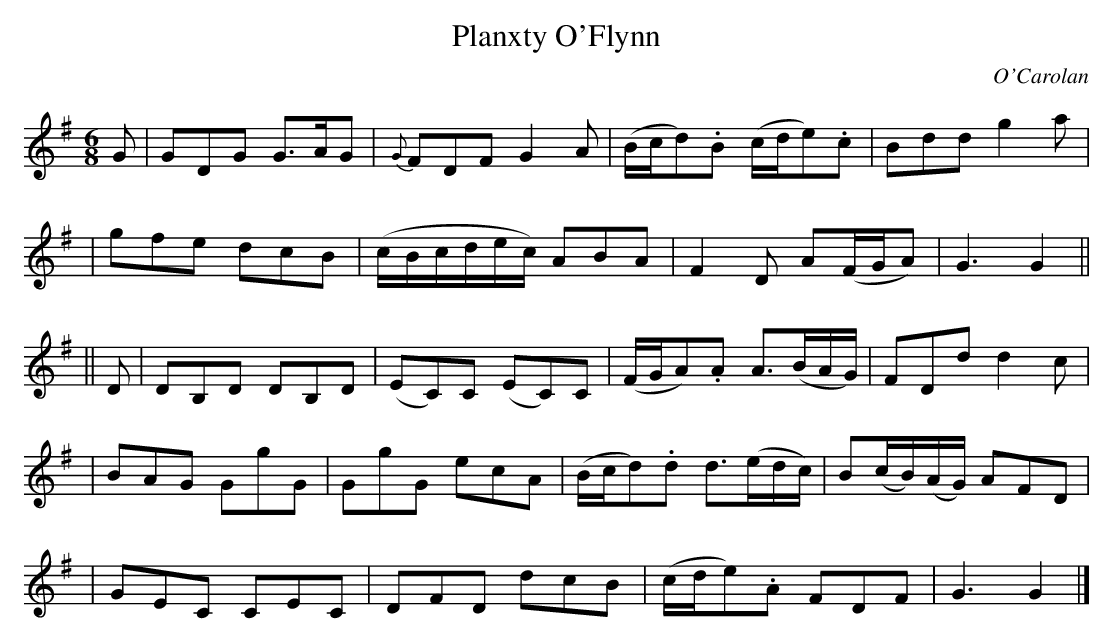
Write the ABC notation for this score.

X:1
T: Planxty O'Flynn
C:O'Carolan
M:6/8
L:1/8
K:G
G \
| GDG G>AG | {G}FDF G2A | (B/c/d).B (c/d/e).c | Bdd g2a |
| gfe dcB | (c/B/c/d/e/c/) ABA | F2D A(F/G/A) | G3 G2 ||
|| D \
| DB,D DB,D | (EC)C (EC)C | (F/G/A).A A>(BA/G/) | FDd d2c |
| BAG GgG | GgG ecA | (B/c/d).d d>(ed/c/) | B(c/B/)(A/G/) AFD |
| GEC CEC | DFD dcB | (c/d/e).A FDF | G3G2 |]
